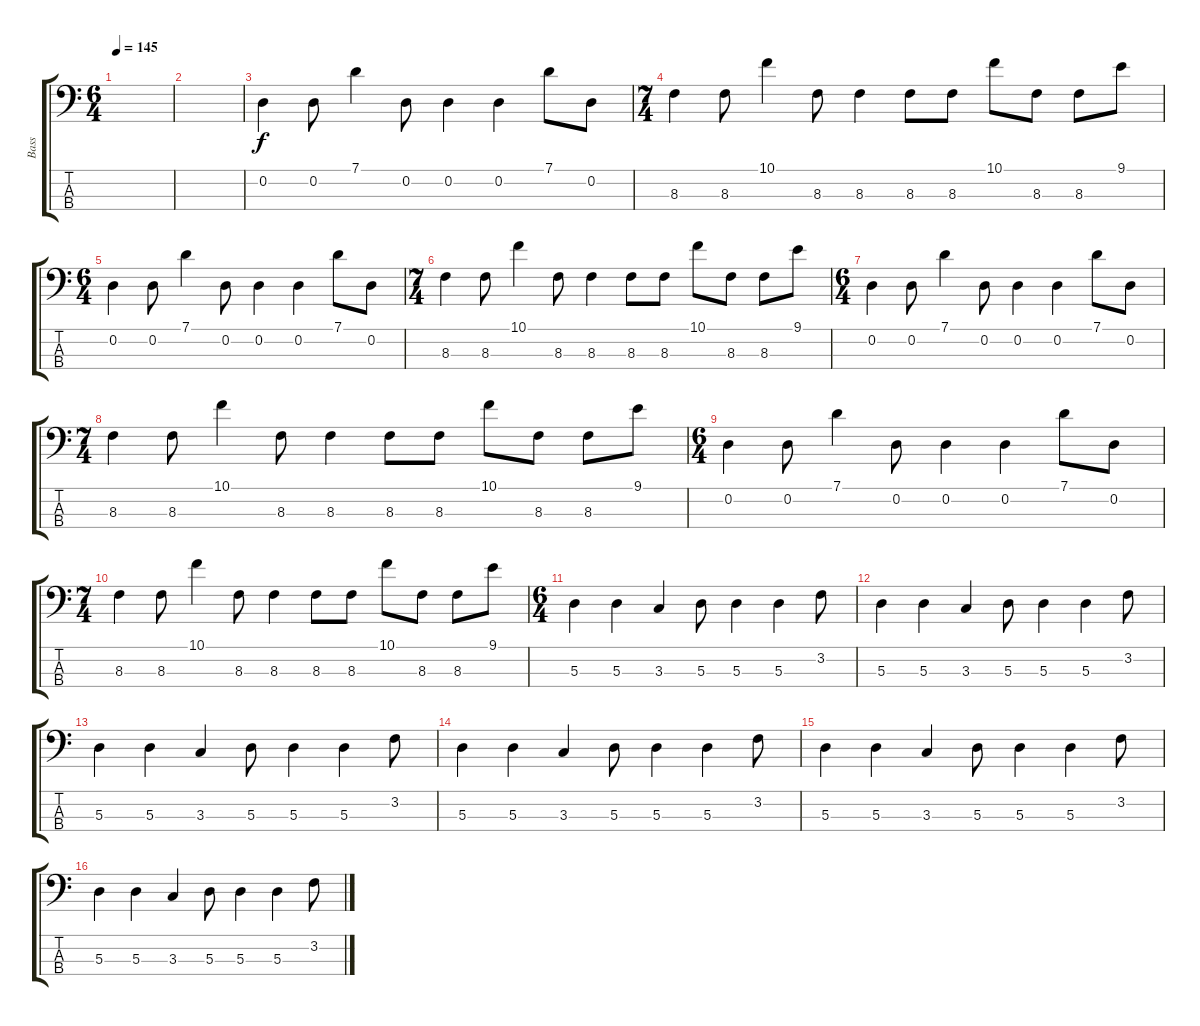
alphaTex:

\track ("Bass" "Bass") {instrument electricbassfinger}
\staff {score tabs}
\tuning (G2 D2 A1 E1) {hide}
\ts (6 4)
\tempo 145
\clef f4
\ks c
|
|
0.2.4 0.2.8 7.1.4 0.2.8 0.2.4 0.2.4 7.1.8 0.2.8 |
\ts (7 4)
8.3.4 8.3.8 10.1.4 8.3.8 8.3.4 8.3.8 8.3.8 10.1.8 8.3.8 8.3.8 9.1.8 |
\ts (6 4)
0.2.4 0.2.8 7.1.4 0.2.8 0.2.4 0.2.4 7.1.8 0.2.8 |
\ts (7 4)
8.3.4 8.3.8 10.1.4 8.3.8 8.3.4 8.3.8 8.3.8 10.1.8 8.3.8 8.3.8 9.1.8 |
\ts (6 4)
0.2.4 0.2.8 7.1.4 0.2.8 0.2.4 0.2.4 7.1.8 0.2.8 |
\ts (7 4)
8.3.4 8.3.8 10.1.4 8.3.8 8.3.4 8.3.8 8.3.8 10.1.8 8.3.8 8.3.8 9.1.8 |
\ts (6 4)
0.2.4 0.2.8 7.1.4 0.2.8 0.2.4 0.2.4 7.1.8 0.2.8 |
\ts (7 4)
8.3.4 8.3.8 10.1.4 8.3.8 8.3.4 8.3.8 8.3.8 10.1.8 8.3.8 8.3.8 9.1.8 |
\ts (6 4)
5.3.4 5.3.4 3.3.4 5.3.8 5.3.4 5.3.4 3.2.8 |
5.3.4 5.3.4 3.3.4 5.3.8 5.3.4 5.3.4 3.2.8 |
5.3.4 5.3.4 3.3.4 5.3.8 5.3.4 5.3.4 3.2.8 |
5.3.4 5.3.4 3.3.4 5.3.8 5.3.4 5.3.4 3.2.8 |
5.3.4 5.3.4 3.3.4 5.3.8 5.3.4 5.3.4 3.2.8 |
5.3.4 5.3.4 3.3.4 5.3.8 5.3.4 5.3.4 3.2.8
